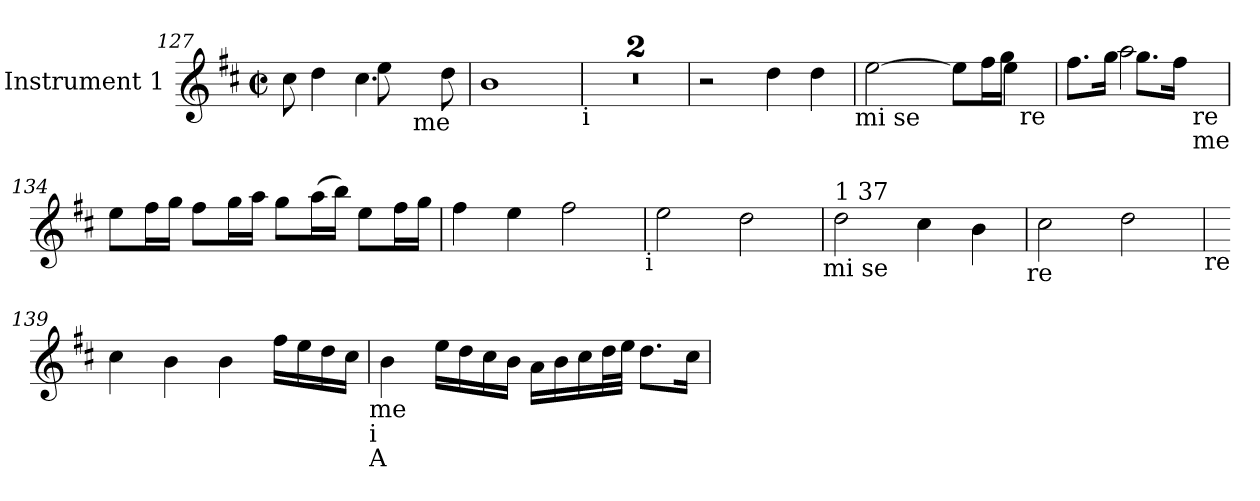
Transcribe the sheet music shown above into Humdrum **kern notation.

**kern
*part1
*staff1
*I"Instrument 1
*clefG2
*k[f#c#]
*D:
*M2/2
*met(c|)
=127
*^
*	*^
8cc#\	4.ryy	2ryy
4dd\	.	.
4.cc#\	8ee\	.
.	4.ryy	8ryy
!	!	!LO:TX:b:t=me
.	.	4ryy
8dd\	.	.
!!LO:LB:g=z	!!	!!
=128	=128	=128
!LO:TX:a:t=1 28	!	!
*v	*v	*v
1b
!LO:TX:b:t=i
=129
1r
=130
1r
=131
2r
4dd\
4dd\
!LO:TX:b:t=mi se
=132
*^
[>2ee\	8.ryy
*v	*v
8ee\L]
16ff#\
*^
16gg\J	4ee\
!LO:TX:b:t=re	!
8.ryy	.
=133	=133
8.ff#\L	8.ryy
16gg\J	2aa\
8.gg\L	.
16ff#\J	.
!LO:TX:b:t=re	!
!LO:TX:b:t=me	!
8.ryy	.
*v	*v
=134
8ee\L
16ff#\
16gg\J
8ff#\L
16gg\
16aa\J
8gg\L
(<16aa\
16bb\J)
8ee\L
16ff#\
16gg\J
=135
4ff#\
4ee\
2ff#\
!LO:TX:b:t=i
=136
2ee\
2dd\
!LO:TX:b:t=mi se
!!LO:LB:g=z
=137
!LO:TX:a:t=1 37
2dd\
4cc#\
4b\
!LO:TX:b:t=re
=138
2cc#\
2dd\
!LO:TX:b:t=re
=139
4cc#\
4b\
4b\
16ff#\L
16ee\
16dd\
16cc#\J
!LO:TX:b:t=me
!LO:TX:b:t=i
!LO:TX:b:t=A
=140
4b\
16ee\L
16dd\
16cc#\
16b\J
16a\L
16b\
16cc#\
32dd\
32ee\J
8.dd\L
16cc#\J
=
*-
